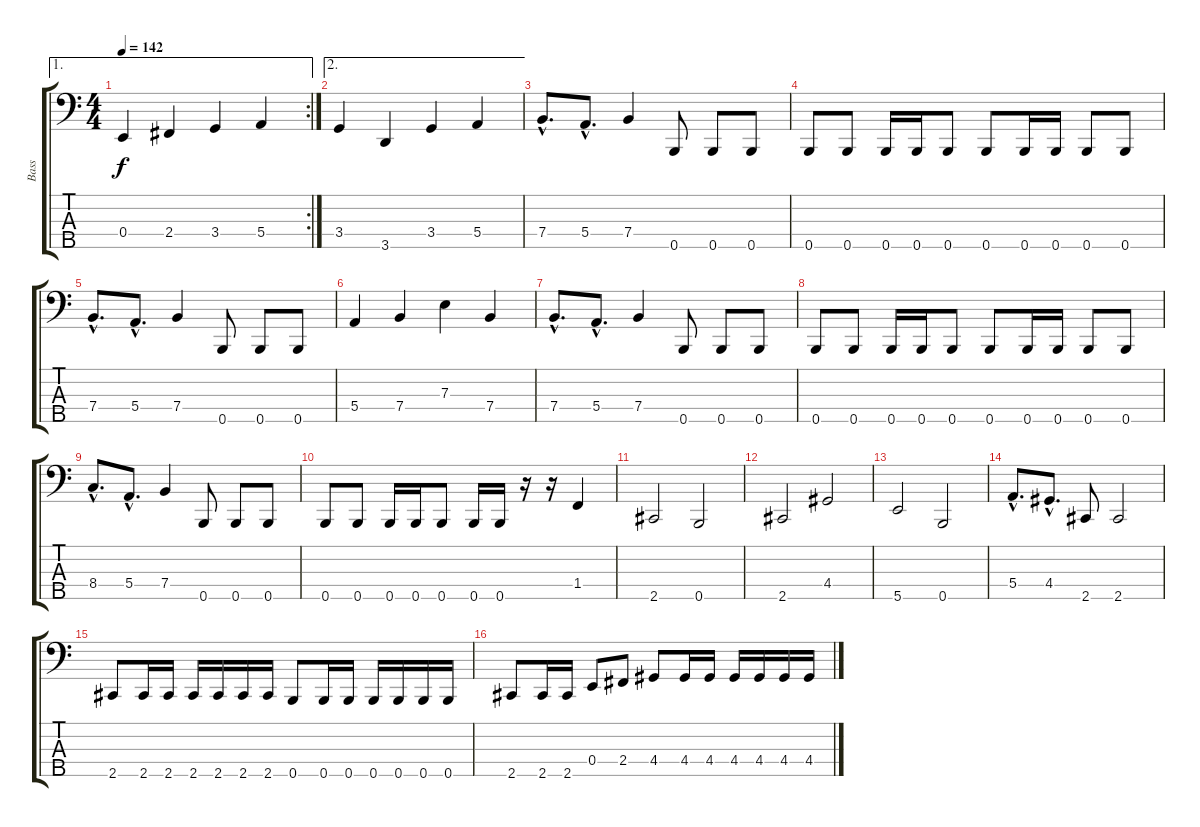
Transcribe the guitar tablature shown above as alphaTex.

\track ("Bass" "Bass") {instrument electricbasspick}
\staff {score tabs}
\tuning (G2 D2 A1 E1 B0) {hide}
\ae 1
\rc 2
\ts (4 4)
\tempo 142
\clef f4
\ks c
0.4.4{dy f} 2.4.4 3.4.4 5.4.4 |
\ae 2
3.4.4 3.5.4 3.4.4 5.4.4 |
7.4{hac}.8{d} 5.4{hac}.8{d} 7.4.4 0.5.8 0.5.8 0.5.8 |
0.5.8 0.5.8 0.5.16 0.5.16 0.5.8 0.5.8 0.5.16 0.5.16 0.5.8 0.5.8 |
7.4{hac}.8{d} 5.4{hac}.8{d} 7.4.4 0.5.8 0.5.8 0.5.8 |
5.4.4 7.4.4 7.3.4 7.4.4 |
7.4{hac}.8{d} 5.4{hac}.8{d} 7.4.4 0.5.8 0.5.8 0.5.8 |
0.5.8 0.5.8 0.5.16 0.5.16 0.5.8 0.5.8 0.5.16 0.5.16 0.5.8 0.5.8 |
8.4{hac}.8{d} 5.4{hac}.8{d} 7.4.4 0.5.8 0.5.8 0.5.8 |
0.5.8 0.5.8 0.5.16 0.5.16 0.5.8 0.5.16 0.5.16 r.16 r.16 1.4.4 |
2.5.2 0.5.2 |
2.5.2 4.4.2 |
5.5.2 0.5.2 |
5.4{hac}.8{d} 4.4{hac}.8{d} 2.5.8 2.5.2 |
2.5.8 2.5.16 2.5.16 2.5.16 2.5.16 2.5.16 2.5.16 0.5.8 0.5.16 0.5.16 0.5.16 0.5.16 0.5.16 0.5.16 |
2.5.8 2.5.16 2.5.16 0.4.8 2.4.8 4.4.8 4.4.16 4.4.16 4.4.16 4.4.16 4.4.16 4.4.16
